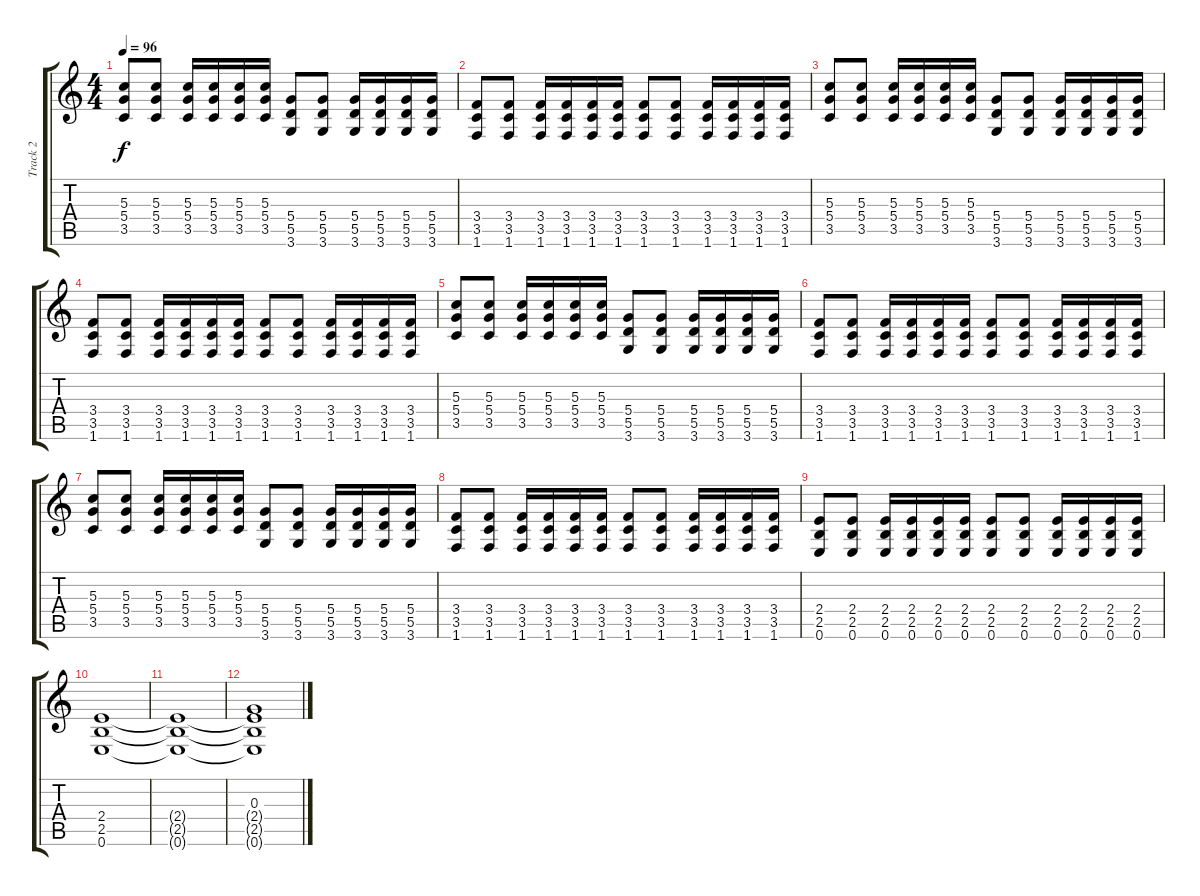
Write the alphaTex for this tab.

\track ("Track 2" "Track 2") {instrument distortionguitar}
\staff {score tabs}
\tuning (E4 B3 G3 D3 A2 E2) {hide}
\ts (4 4)
\tempo 96
\clef g2
\ks c
(5.3 5.4 3.5).8{dy f} (5.3 5.4 3.5).8 (5.3 5.4 3.5).16 (5.3 5.4 3.5).16 (5.3 5.4 3.5).16 (5.3 5.4 3.5).16 (5.4 5.5 3.6).8 (5.4 5.5 3.6).8 (5.4 5.5 3.6).16 (5.4 5.5 3.6).16 (5.4 5.5 3.6).16 (5.4 5.5 3.6).16 |
(3.4 3.5 1.6).8 (3.4 3.5 1.6).8 (3.4 3.5 1.6).16 (3.4 3.5 1.6).16 (3.4 3.5 1.6).16 (3.4 3.5 1.6).16 (3.4 3.5 1.6).8 (3.4 3.5 1.6).8 (3.4 3.5 1.6).16 (3.4 3.5 1.6).16 (3.4 3.5 1.6).16 (3.4 3.5 1.6).16 |
(5.3 5.4 3.5).8 (5.3 5.4 3.5).8 (5.3 5.4 3.5).16 (5.3 5.4 3.5).16 (5.3 5.4 3.5).16 (5.3 5.4 3.5).16 (5.4 5.5 3.6).8 (5.4 5.5 3.6).8 (5.4 5.5 3.6).16 (5.4 5.5 3.6).16 (5.4 5.5 3.6).16 (5.4 5.5 3.6).16 |
(3.4 3.5 1.6).8 (3.4 3.5 1.6).8 (3.4 3.5 1.6).16 (3.4 3.5 1.6).16 (3.4 3.5 1.6).16 (3.4 3.5 1.6).16 (3.4 3.5 1.6).8 (3.4 3.5 1.6).8 (3.4 3.5 1.6).16 (3.4 3.5 1.6).16 (3.4 3.5 1.6).16 (3.4 3.5 1.6).16 |
(5.3 5.4 3.5).8 (5.3 5.4 3.5).8 (5.3 5.4 3.5).16 (5.3 5.4 3.5).16 (5.3 5.4 3.5).16 (5.3 5.4 3.5).16 (5.4 5.5 3.6).8 (5.4 5.5 3.6).8 (5.4 5.5 3.6).16 (5.4 5.5 3.6).16 (5.4 5.5 3.6).16 (5.4 5.5 3.6).16 |
(3.4 3.5 1.6).8 (3.4 3.5 1.6).8 (3.4 3.5 1.6).16 (3.4 3.5 1.6).16 (3.4 3.5 1.6).16 (3.4 3.5 1.6).16 (3.4 3.5 1.6).8 (3.4 3.5 1.6).8 (3.4 3.5 1.6).16 (3.4 3.5 1.6).16 (3.4 3.5 1.6).16 (3.4 3.5 1.6).16 |
(5.3 5.4 3.5).8 (5.3 5.4 3.5).8 (5.3 5.4 3.5).16 (5.3 5.4 3.5).16 (5.3 5.4 3.5).16 (5.3 5.4 3.5).16 (5.4 5.5 3.6).8 (5.4 5.5 3.6).8 (5.4 5.5 3.6).16 (5.4 5.5 3.6).16 (5.4 5.5 3.6).16 (5.4 5.5 3.6).16 |
(3.4 3.5 1.6).8 (3.4 3.5 1.6).8 (3.4 3.5 1.6).16 (3.4 3.5 1.6).16 (3.4 3.5 1.6).16 (3.4 3.5 1.6).16 (3.4 3.5 1.6).8 (3.4 3.5 1.6).8 (3.4 3.5 1.6).16 (3.4 3.5 1.6).16 (3.4 3.5 1.6).16 (3.4 3.5 1.6).16 |
(2.4 2.5 0.6).8 (2.4 2.5 0.6).8 (2.4 2.5 0.6).16 (2.4 2.5 0.6).16 (2.4 2.5 0.6).16 (2.4 2.5 0.6).16 (2.4 2.5 0.6).8 (2.4 2.5 0.6).8 (2.4 2.5 0.6).16 (2.4 2.5 0.6).16 (2.4 2.5 0.6).16 (2.4 2.5 0.6).16 |
(2.4 2.5 0.6).1{volume 13} |
(2.4{t} 2.5{t} 0.6{t}).1 |
(0.3 2.4{t} 2.5{t} 0.6{t}).1
